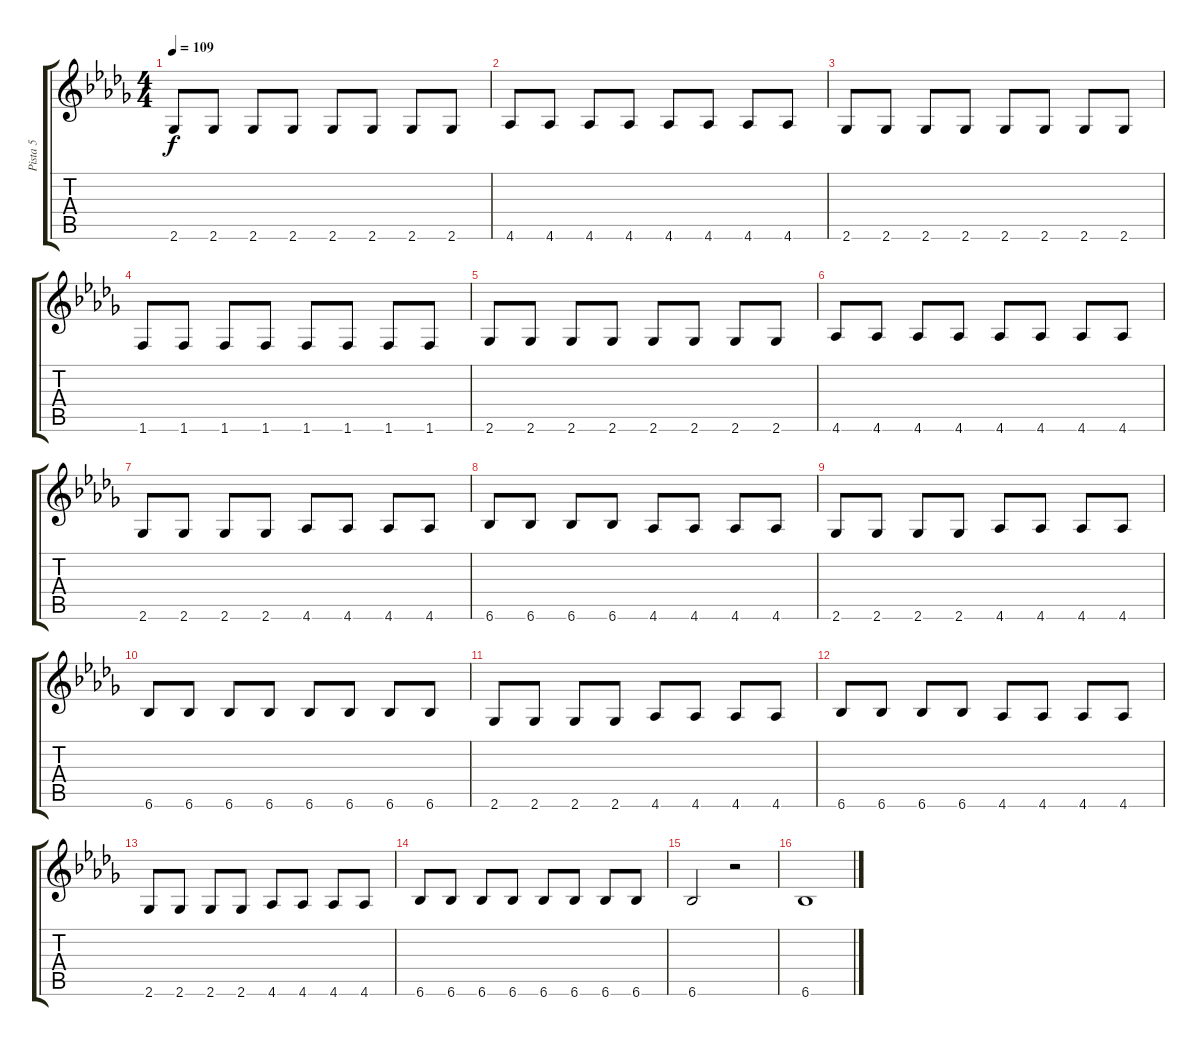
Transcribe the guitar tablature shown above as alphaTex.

\track ("Pista 5" "Pista 5") {instrument electricbassfinger}
\staff {score tabs}
\tuning (E4 B3 G3 D3 A2 E2) {hide}
\ts (4 4)
\tempo 109
\clef g2
\ks bbminor
2.6.8{dy f} 2.6.8 2.6.8 2.6.8 2.6.8 2.6.8 2.6.8 2.6.8 |
4.6.8 4.6.8 4.6.8 4.6.8 4.6.8 4.6.8 4.6.8 4.6.8 |
2.6.8 2.6.8 2.6.8 2.6.8 2.6.8 2.6.8 2.6.8 2.6.8 |
1.6.8 1.6.8 1.6.8 1.6.8 1.6.8 1.6.8 1.6.8 1.6.8 |
2.6.8 2.6.8 2.6.8 2.6.8 2.6.8 2.6.8 2.6.8 2.6.8 |
4.6.8 4.6.8 4.6.8 4.6.8 4.6.8 4.6.8 4.6.8 4.6.8 |
2.6.8 2.6.8 2.6.8 2.6.8 4.6.8 4.6.8 4.6.8 4.6.8 |
6.6.8 6.6.8 6.6.8 6.6.8 4.6.8 4.6.8 4.6.8 4.6.8 |
2.6.8 2.6.8 2.6.8 2.6.8 4.6.8 4.6.8 4.6.8 4.6.8 |
6.6.8 6.6.8 6.6.8 6.6.8 6.6.8 6.6.8 6.6.8 6.6.8 |
2.6.8 2.6.8 2.6.8 2.6.8 4.6.8 4.6.8 4.6.8 4.6.8 |
6.6.8 6.6.8 6.6.8 6.6.8 4.6.8 4.6.8 4.6.8 4.6.8 |
2.6.8 2.6.8 2.6.8 2.6.8 4.6.8 4.6.8 4.6.8 4.6.8 |
6.6.8 6.6.8 6.6.8 6.6.8 6.6.8 6.6.8 6.6.8 6.6.8 |
6.6.2 r.2 |
6.6.1
